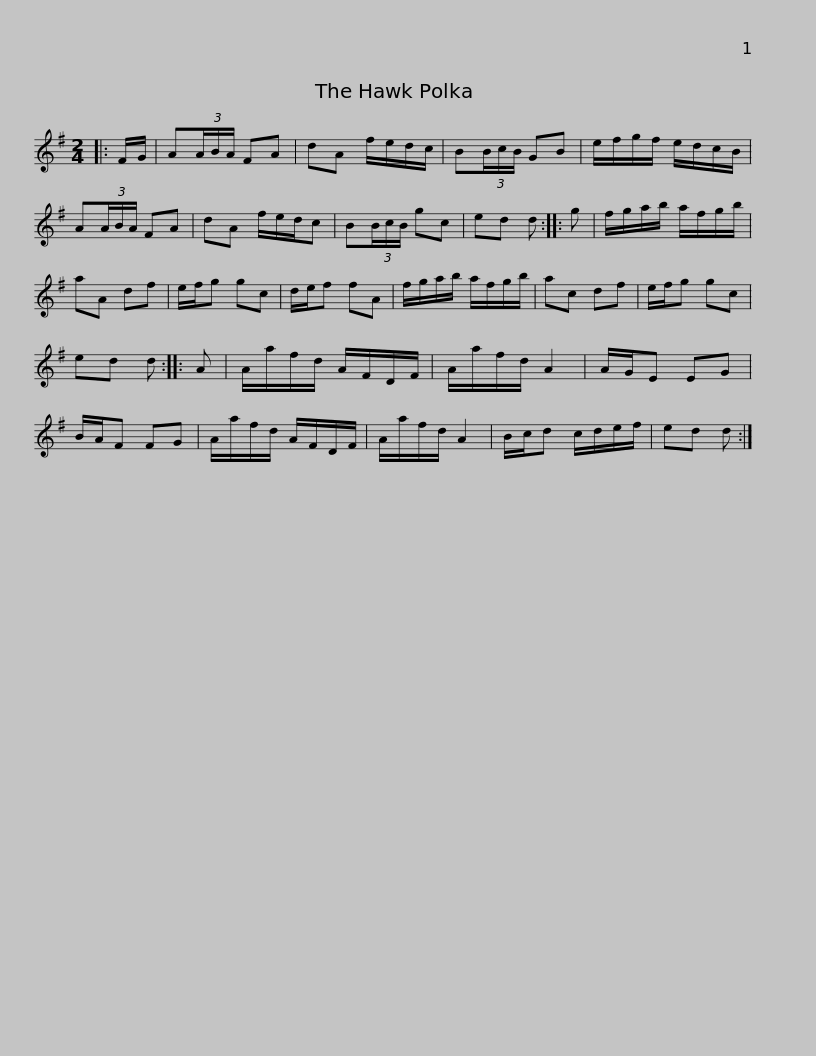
X:1
L:1/8
M:2/4
I:linebreak $
K:G
V:1 treble
V:1
|: F/G/ | A(3A/B/A/ FA | dA f/e/d/c/ | B(3B/c/B/ GB | e/f/g/f/ e/d/c/B/ | %5
 A(3A/B/A/ FA | dA f/e/d/c | B(3B/c/B/ gc |$ ed d :: g | %10
 f/g/a/b/ a/f/g/b/ | aA df | e/f/g gc | d/e/f fA | f/g/a/b/ a/f/g/b/ | %15
 ac df | e/f/g gc |$ ed d :: A | A/a/f/d/ A/F/D/F/ | %20
 A/a/f/d/ A2 | A/G/E EG | B/A/F FG | A/a/f/d/ A/F/D/F/ | A/a/f/d/ A2 |$ %25
 B/c/d c/d/e/f/ | ed d :| %27
